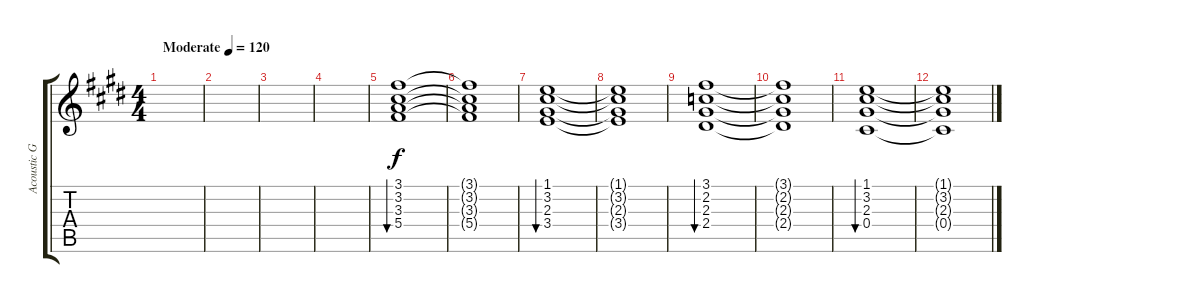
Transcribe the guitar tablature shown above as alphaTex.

\track ("Acoustic Guitar" "Acoustic G") {instrument acousticguitarsteel}
\staff {score tabs}
\tuning (Eb4 Bb3 Gb3 Db3 Ab2 Eb2) {hide}
\ts (4 4)
\tempo (120 "Moderate")
\clef g2
\ks e
|
|
|
|
(3.1 3.2 3.3 5.4).1{bu 60} |
(3.1{t} 3.2{t} 3.3{t} 5.4{t}).1 |
(1.1 3.2 2.3 3.4).1{bu 60} |
(1.1{t} 3.2{t} 2.3{t} 3.4{t}).1 |
(3.1 2.2 2.3 2.4).1{bu 60} |
(3.1{t} 2.2{t} 2.3{t} 2.4{t}).1 |
(1.1 3.2 2.3 0.4).1{bu 60} |
(1.1{t} 3.2{t} 2.3{t} 0.4{t}).1
